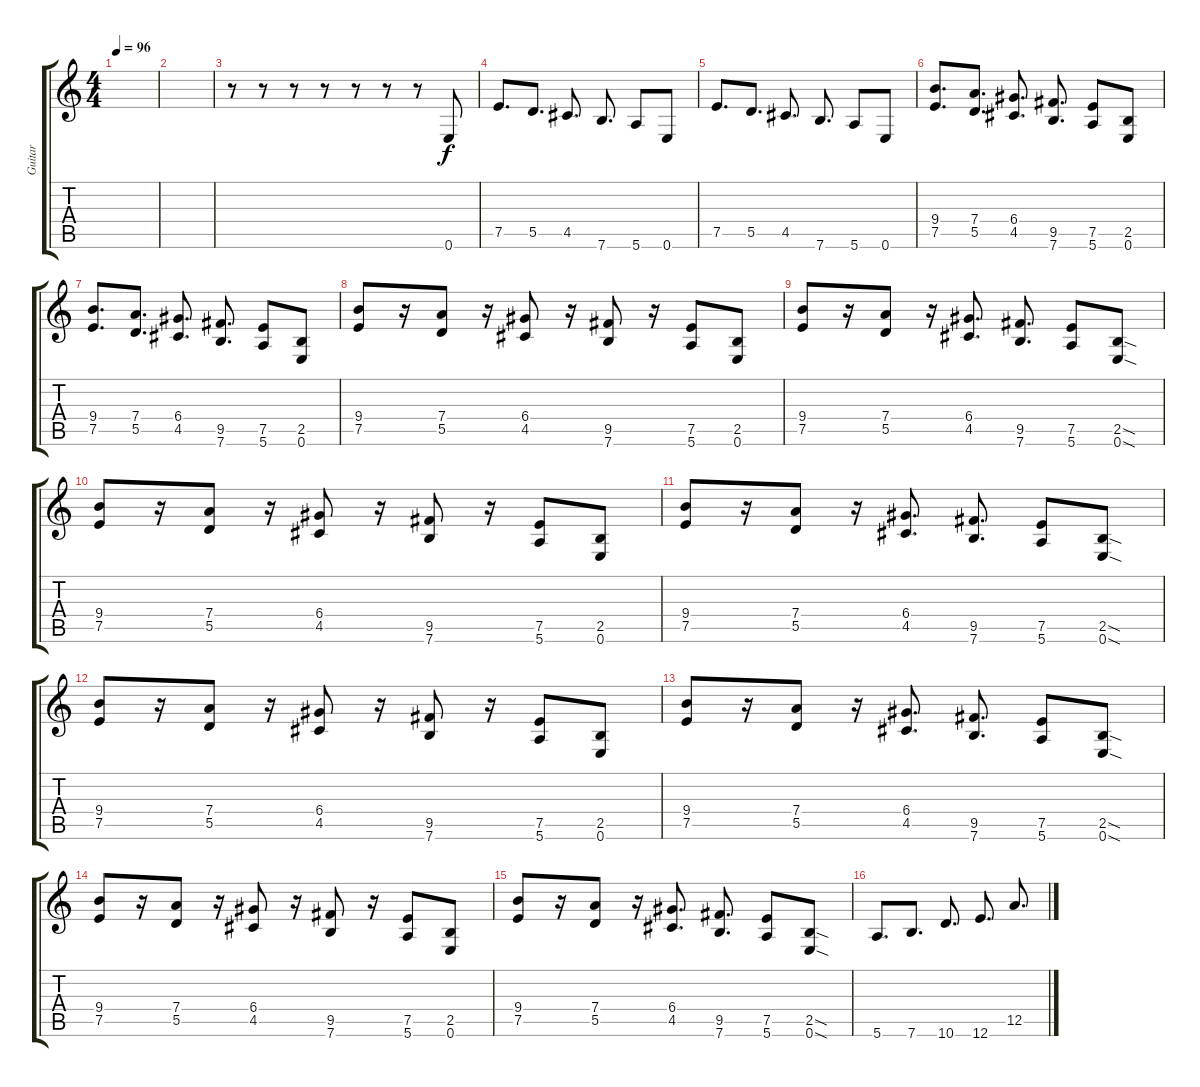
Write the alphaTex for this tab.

\track ("Guitar" "Guitar") {instrument electricguitarclean}
\staff {score tabs}
\tuning (E4 B3 G3 D3 A2 E2) {hide}
\ts (4 4)
\tempo 96
\clef g2
\ks c
|
|
r.8 r.8 r.8 r.8 r.8 r.8 r.8 0.6.8 |
7.5.8{d} 5.5.8{d} 4.5.8{d} 7.6.8{d} 5.6.8 0.6.8 |
7.5.8{d} 5.5.8{d} 4.5.8{d} 7.6.8{d} 5.6.8 0.6.8 |
(9.4 7.5).8{d} (7.4 5.5).8{d} (6.4 4.5).8{d} (9.5 7.6).8{d} (7.5 5.6).8 (2.5 0.6).8 |
(9.4 7.5).8{d} (7.4 5.5).8{d} (6.4 4.5).8{d} (9.5 7.6).8{d} (7.5 5.6).8 (2.5 0.6).8 |
(9.4 7.5).8 r.16 (7.4 5.5).8 r.16 (6.4 4.5).8 r.16 (9.5 7.6).8 r.16 (7.5 5.6).8 (2.5 0.6).8 |
(9.4 7.5).8 r.16 (7.4 5.5).8 r.16 (6.4 4.5).8{d} (9.5 7.6).8{d} (7.5 5.6).8 (2.5{sod} 0.6{sod}).8 |
(9.4 7.5).8 r.16 (7.4 5.5).8 r.16 (6.4 4.5).8 r.16 (9.5 7.6).8 r.16 (7.5 5.6).8 (2.5 0.6).8 |
(9.4 7.5).8 r.16 (7.4 5.5).8 r.16 (6.4 4.5).8{d} (9.5 7.6).8{d} (7.5 5.6).8 (2.5{sod} 0.6{sod}).8 |
(9.4 7.5).8 r.16 (7.4 5.5).8 r.16 (6.4 4.5).8 r.16 (9.5 7.6).8 r.16 (7.5 5.6).8 (2.5 0.6).8 |
(9.4 7.5).8 r.16 (7.4 5.5).8 r.16 (6.4 4.5).8{d} (9.5 7.6).8{d} (7.5 5.6).8 (2.5{sod} 0.6{sod}).8 |
(9.4 7.5).8 r.16 (7.4 5.5).8 r.16 (6.4 4.5).8 r.16 (9.5 7.6).8 r.16 (7.5 5.6).8 (2.5 0.6).8 |
(9.4 7.5).8 r.16 (7.4 5.5).8 r.16 (6.4 4.5).8{d} (9.5 7.6).8{d} (7.5 5.6).8 (2.5{sod} 0.6{sod}).8 |
5.6.8{d} 7.6.8{d} 10.6.8{d} 12.6.8{d} 12.5{sl}.8{d}
